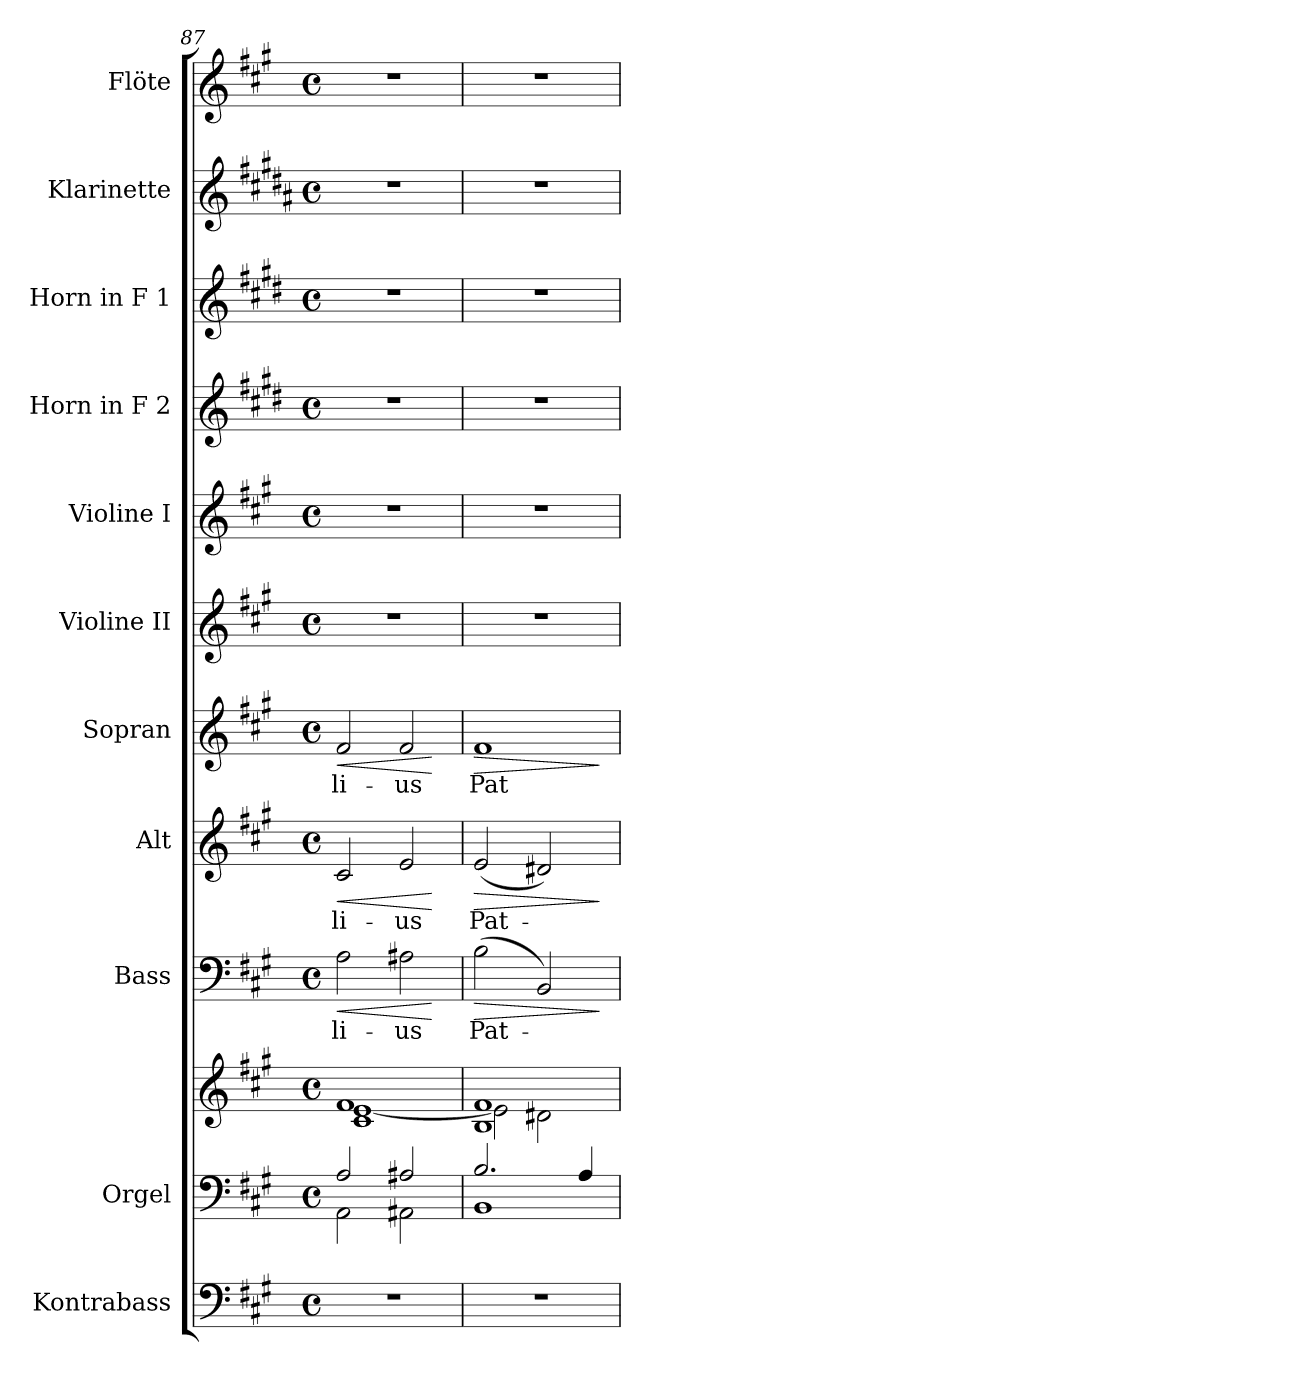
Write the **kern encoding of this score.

**kern	**kern	**kern	**kern	**text	**dynam	**kern	**text	**dynam	**kern	**text	**dynam	**kern	**kern	**kern	**kern	**kern	**kern
*part11	*part10	*part10	*part9	*part9	*part9	*part8	*part8	*part8	*part7	*part7	*part7	*part6	*part5	*part4	*part3	*part2	*part1
*staff12	*staff11	*staff10	*staff9	*staff9	*staff9	*staff8	*staff8	*staff8	*staff7	*staff7	*staff7	*staff6	*staff5	*staff4	*staff3	*staff2	*staff1
*I"Kontrabass	*I"Orgel	*	*I"Bass	*	*	*I"Alt	*	*	*I"Sopran	*	*	*I"Violine II	*I"Violine I	*I"Horn in F 2	*I"Horn in F 1	*I"Klarinette	*I"Flöte
*I'Kb.	*I'Org.	*	*I'B.	*	*	*I'A.	*	*	*I'S.	*	*	*I'Vl. II	*I'Vl. I	*	*	*I'Kl.	*I'Fl.
*clefF4	*clefF4	*clefG2	*clefF4	*	*	*clefG2	*	*	*clefG2	*	*	*clefG2	*clefG2	*clefG2	*clefG2	*clefG2	*clefG2
*ITrd7c12	*	*	*	*	*	*	*	*	*	*	*	*	*	*ITrd4c7	*ITrd4c7	*ITrd1c2	*
*k[f#c#g#]	*k[f#c#g#]	*k[f#c#g#]	*k[f#c#g#]	*	*	*k[f#c#g#]	*	*	*k[f#c#g#]	*	*	*k[f#c#g#]	*k[f#c#g#]	*k[f#c#g#]	*k[f#c#g#]	*k[f#c#g#]	*k[f#c#g#]
*A:	*A:	*A:	*A:	*	*	*A:	*	*	*A:	*	*	*A:	*A:	*A:	*A:	*A:	*A:
*M4/4	*M4/4	*M4/4	*M4/4	*	*	*M4/4	*	*	*M4/4	*	*	*M4/4	*M4/4	*M4/4	*M4/4	*M4/4	*M4/4
*met(c)	*met(c)	*met(c)	*met(c)	*	*	*met(c)	*	*	*met(c)	*	*	*met(c)	*met(c)	*met(c)	*met(c)	*met(c)	*met(c)
=87	=87	=87	=87	=87	=87	=87	=87	=87	=87	=87	=87	=87	=87	=87	=87	=87	=87
*	*^	*^	*	*	*	*	*	*	*	*	*	*	*	*	*	*	*
!	!	!	!	!	!	!LO:LY:b	!LO:HP:b	!	!LO:LY:b	!LO:HP:b	!	!LO:LY:b	!LO:HP:b	!	!	!	!	!	!
1r	2A/	2AA\	1f#	1c# [<1e	2A\	-li-	<	2c#/	-li-	<	2f#/	-li-	<	1r	1r	1r	1r	1r	1r
!	!	!	!	!	!	!LO:LY:b	!	!	!LO:LY:b	!	!	!LO:LY:b	!	!	!	!	!	!	!
.	2A#X/	2AA#X\	.	.	2A#X\	-us	.	2e/	-us	.	2f#/	-us	.	.	.	.	.	.	.
*	*v	*v	*	*	*	*	*	*	*	*	*	*	*	*	*	*	*	*	*
*	*	*v	*v	*	*	*	*	*	*	*	*	*	*	*	*	*	*	*
.	.	.	.	.	[	.	.	[	.	.	[	.	.	.	.	.	.
=88	=88	=88	=88	=88	=88	=88	=88	=88	=88	=88	=88	=88	=88	=88	=88	=88	=88
*	*^	*^	*	*	*	*	*	*	*	*	*	*	*	*	*	*	*
!	!	!	!	!	!	!LO:LY:b	!LO:HP:b	!	!LO:LY:b	!LO:HP:b	!	!LO:LY:b	!LO:HP:b	!	!	!	!	!	!
1r	2.B/	1BB	1B 1f#	2e\]	(>2B\	Pat-	>	(<2e/	Pat-	>	1f#	Pat-	>	1r	1r	1r	1r	1r	1r
.	.	.	.	2d#X\	2BB/)	.	.	2d#X/)	.	.	.	.	.	.	.	.	.	.	.
.	4A/	.	.	.	.	.	.	.	.	.	.	.	.	.	.	.	.	.	.
*	*v	*v	*	*	*	*	*	*	*	*	*	*	*	*	*	*	*	*	*
*	*	*v	*v	*	*	*	*	*	*	*	*	*	*	*	*	*	*	*
.	.	.	.	.	]	.	.	]	.	.	]	.	.	.	.	.	.
=	=	=	=	=	=	=	=	=	=	=	=	=	=	=	=	=	=
*-	*-	*-	*-	*-	*-	*-	*-	*-	*-	*-	*-	*-	*-	*-	*-	*-	*-
